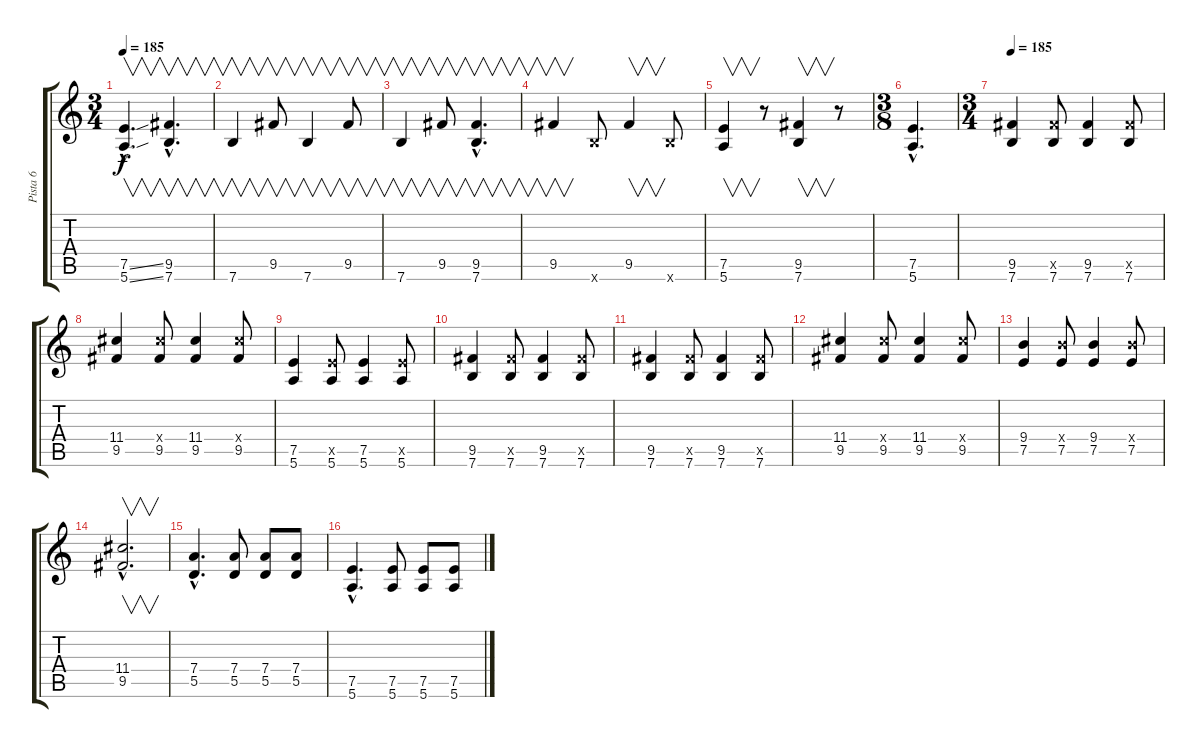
\track ("Pista 6" "Pista 6") {instrument distortionguitar}
\staff {score tabs}
\tuning (E4 B3 G3 D3 A2 E2) {hide}
\ts (3 4)
\tempo 185
\clef g2
\ks c
(7.5{ss hac} 5.6{ss hac}).4{v d dy f} (9.5{hac} 7.6{hac}).4{v d} |
7.6.4{v} 9.5.8{v} 7.6.4{v} 9.5.8{v} |
7.6.4{v} 9.5.8{v} (9.5{hac} 7.6{hac}).4{v d} |
9.5.4{v} 7.6{x}.8 9.5.4{v} 7.6{x}.8 |
(7.5 5.6).4{v} r.8 (9.5 7.6).4{v} r.8 |
\ts (3 8)
(7.5{hac} 5.6{hac}).4{d} |
\ts (3 4)
\tempo 185
(9.5 7.6).4 (9.5{x} 7.6).8 (9.5 7.6).4 (9.5{x} 7.6).8 |
(11.4 9.5).4 (11.4{x} 9.5).8 (11.4 9.5).4 (11.4{x} 9.5).8 |
(7.5 5.6).4 (7.5{x} 5.6).8 (7.5 5.6).4 (7.5{x} 5.6).8 |
(9.5 7.6).4 (9.5{x} 7.6).8 (9.5 7.6).4 (9.5{x} 7.6).8 |
(9.5 7.6).4 (9.5{x} 7.6).8 (9.5 7.6).4 (9.5{x} 7.6).8 |
(11.4 9.5).4 (11.4{x} 9.5).8 (11.4 9.5).4 (11.4{x} 9.5).8 |
(9.4 7.5).4 (9.4{x} 7.5).8 (9.4 7.5).4 (9.4{x} 7.5).8 |
(11.4{hac} 9.5{hac}).2{v d} |
(7.4{hac} 5.5{hac}).4{d} (7.4 5.5).8 (7.4 5.5).8 (7.4 5.5).8 |
(7.5{hac} 5.6{hac}).4{d} (7.5 5.6).8 (7.5 5.6).8 (7.5 5.6).8
